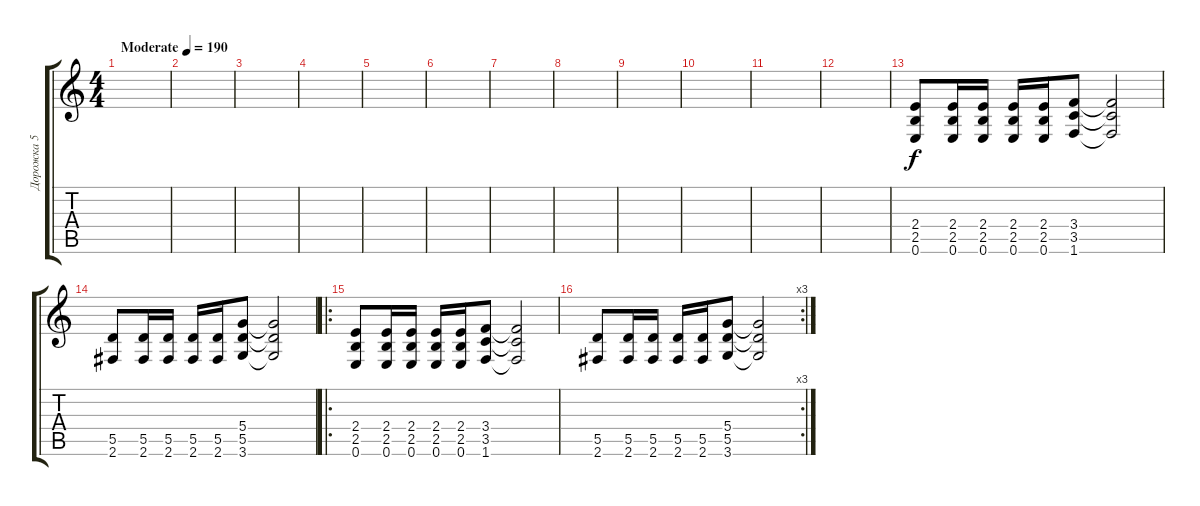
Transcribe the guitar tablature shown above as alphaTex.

\track ("Дорожка 5" "Дорожка 5") {instrument distortionguitar}
\staff {score tabs}
\tuning (E4 B3 G3 D3 A2 E2) {hide}
\ts (4 4)
\tempo (190 "Moderate")
\tempo 75
\tempo (190 "Moderate")
\clef g2
\ks c
|
|
|
|
|
|
|
|
|
|
|
|
(2.4 2.5 0.6).8 (2.4 2.5 0.6).16 (2.4 2.5 0.6).16 (2.4 2.5 0.6).16 (2.4 2.5 0.6).16 (3.4 3.5 1.6).8 (3.4{t} 3.5{t} 1.6{t}).2 |
(5.5 2.6).8 (5.5 2.6).16 (5.5 2.6).16 (5.5 2.6).16 (5.5 2.6).16 (5.4 5.5 3.6).8 (5.4{t} 5.5{t} 3.6{t}).2 |
\ro
(2.4 2.5 0.6).8 (2.4 2.5 0.6).16 (2.4 2.5 0.6).16 (2.4 2.5 0.6).16 (2.4 2.5 0.6).16 (3.4 3.5 1.6).8 (3.4{t} 3.5{t} 1.6{t}).2 |
\rc 3
(5.5 2.6).8 (5.5 2.6).16 (5.5 2.6).16 (5.5 2.6).16 (5.5 2.6).16 (5.4 5.5 3.6).8 (5.4{t} 5.5{t} 3.6{t}).2
